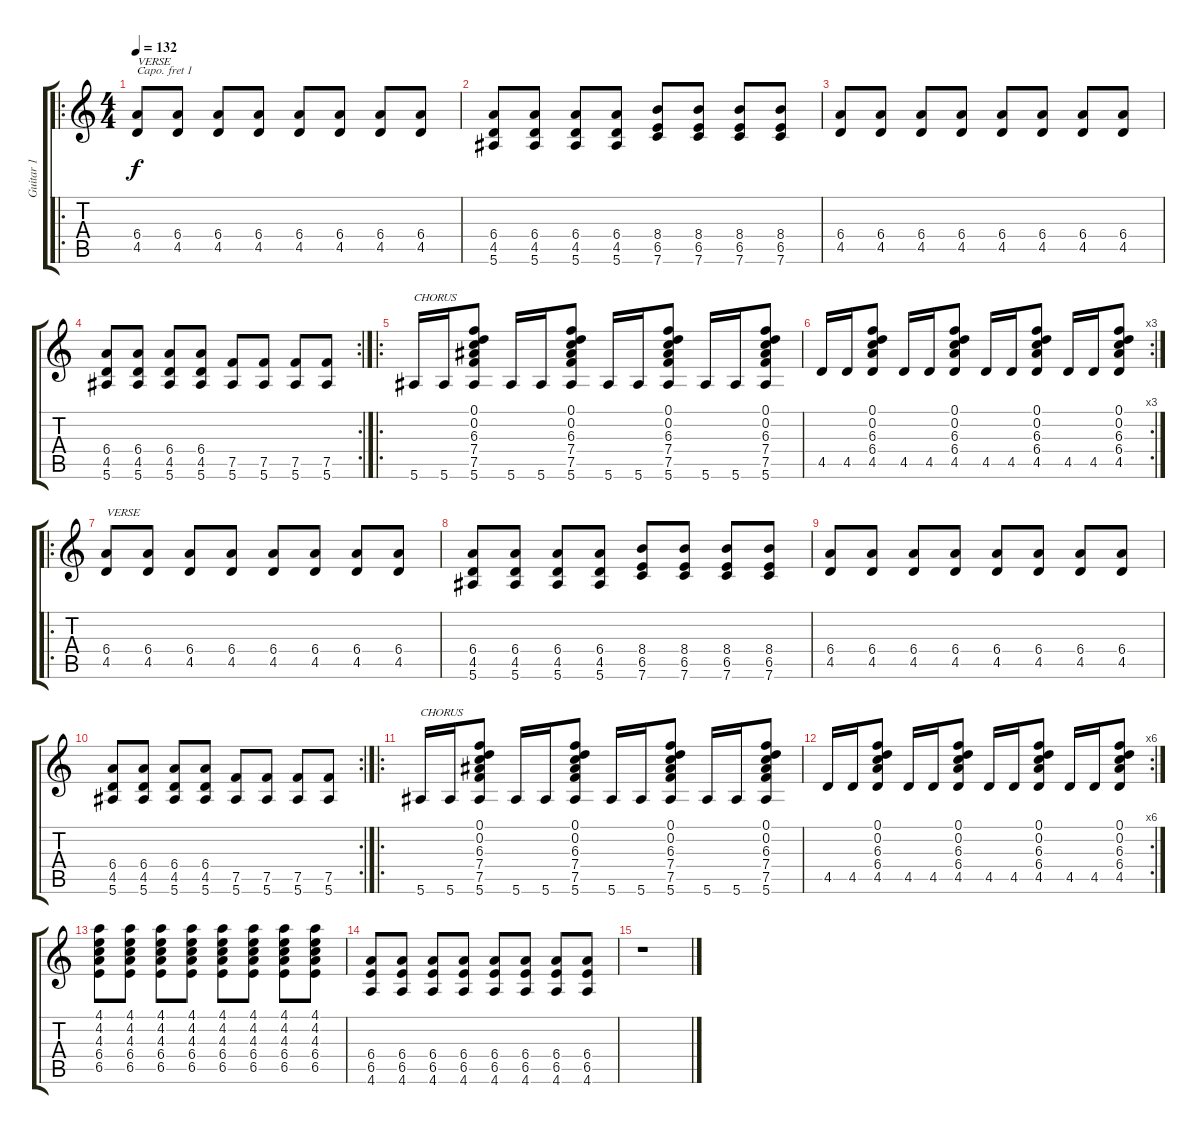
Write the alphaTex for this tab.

\track ("Guitar 1" "Guitar 1") {instrument distortionguitar}
\staff {score tabs}
\capo 1
\tuning (E4 B3 G3 D3 A2 E2) {hide}
\ro
\ts (4 4)
\tempo 132
\clef g2
\ks c
(6.4 4.5).8{txt "VERSE" dy f} (6.4 4.5).8 (6.4 4.5).8 (6.4 4.5).8 (6.4 4.5).8 (6.4 4.5).8 (6.4 4.5).8 (6.4 4.5).8 |
(6.4 4.5 5.6).8 (6.4 4.5 5.6).8 (6.4 4.5 5.6).8 (6.4 4.5 5.6).8 (8.4 6.5 7.6).8 (8.4 6.5 7.6).8 (8.4 6.5 7.6).8 (8.4 6.5 7.6).8 |
(6.4 4.5).8 (6.4 4.5).8 (6.4 4.5).8 (6.4 4.5).8 (6.4 4.5).8 (6.4 4.5).8 (6.4 4.5).8 (6.4 4.5).8 |
\rc 2
(6.4 4.5 5.6).8 (6.4 4.5 5.6).8 (6.4 4.5 5.6).8 (6.4 4.5 5.6).8 (7.5 5.6).8 (7.5 5.6).8 (7.5 5.6).8 (7.5 5.6).8 |
\ro
5.6.16{txt "CHORUS"} 5.6.16 (0.1 0.2 6.3 7.4 7.5 5.6).8 5.6.16 5.6.16 (0.1 0.2 6.3 7.4 7.5 5.6).8 5.6.16 5.6.16 (0.1 0.2 6.3 7.4 7.5 5.6).8 5.6.16 5.6.16 (0.1 0.2 6.3 7.4 7.5 5.6).8 |
\rc 3
4.5.16 4.5.16 (0.1 0.2 6.3 6.4 4.5).8 4.5.16 4.5.16 (0.1 0.2 6.3 6.4 4.5).8 4.5.16 4.5.16 (0.1 0.2 6.3 6.4 4.5).8 4.5.16 4.5.16 (0.1 0.2 6.3 6.4 4.5).8 |
\ro
(6.4 4.5).8{txt "VERSE"} (6.4 4.5).8 (6.4 4.5).8 (6.4 4.5).8 (6.4 4.5).8 (6.4 4.5).8 (6.4 4.5).8 (6.4 4.5).8 |
(6.4 4.5 5.6).8 (6.4 4.5 5.6).8 (6.4 4.5 5.6).8 (6.4 4.5 5.6).8 (8.4 6.5 7.6).8 (8.4 6.5 7.6).8 (8.4 6.5 7.6).8 (8.4 6.5 7.6).8 |
(6.4 4.5).8 (6.4 4.5).8 (6.4 4.5).8 (6.4 4.5).8 (6.4 4.5).8 (6.4 4.5).8 (6.4 4.5).8 (6.4 4.5).8 |
\rc 2
(6.4 4.5 5.6).8 (6.4 4.5 5.6).8 (6.4 4.5 5.6).8 (6.4 4.5 5.6).8 (7.5 5.6).8 (7.5 5.6).8 (7.5 5.6).8 (7.5 5.6).8 |
\ro
5.6.16{txt "CHORUS"} 5.6.16 (0.1 0.2 6.3 7.4 7.5 5.6).8 5.6.16 5.6.16 (0.1 0.2 6.3 7.4 7.5 5.6).8 5.6.16 5.6.16 (0.1 0.2 6.3 7.4 7.5 5.6).8 5.6.16 5.6.16 (0.1 0.2 6.3 7.4 7.5 5.6).8 |
\rc 6
4.5.16 4.5.16 (0.1 0.2 6.3 6.4 4.5).8 4.5.16 4.5.16 (0.1 0.2 6.3 6.4 4.5).8 4.5.16 4.5.16 (0.1 0.2 6.3 6.4 4.5).8 4.5.16 4.5.16 (0.1 0.2 6.3 6.4 4.5).8 |
(4.1 4.2 4.3 6.4 6.5).8 (4.1 4.2 4.3 6.4 6.5).8 (4.1 4.2 4.3 6.4 6.5).8 (4.1 4.2 4.3 6.4 6.5).8 (4.1 4.2 4.3 6.4 6.5).8 (4.1 4.2 4.3 6.4 6.5).8 (4.1 4.2 4.3 6.4 6.5).8 (4.1 4.2 4.3 6.4 6.5).8 |
(6.4 6.5 4.6).8 (6.4 6.5 4.6).8 (6.4 6.5 4.6).8 (6.4 6.5 4.6).8 (6.4 6.5 4.6).8 (6.4 6.5 4.6).8 (6.4 6.5 4.6).8 (6.4 6.5 4.6).8 |
r.1
